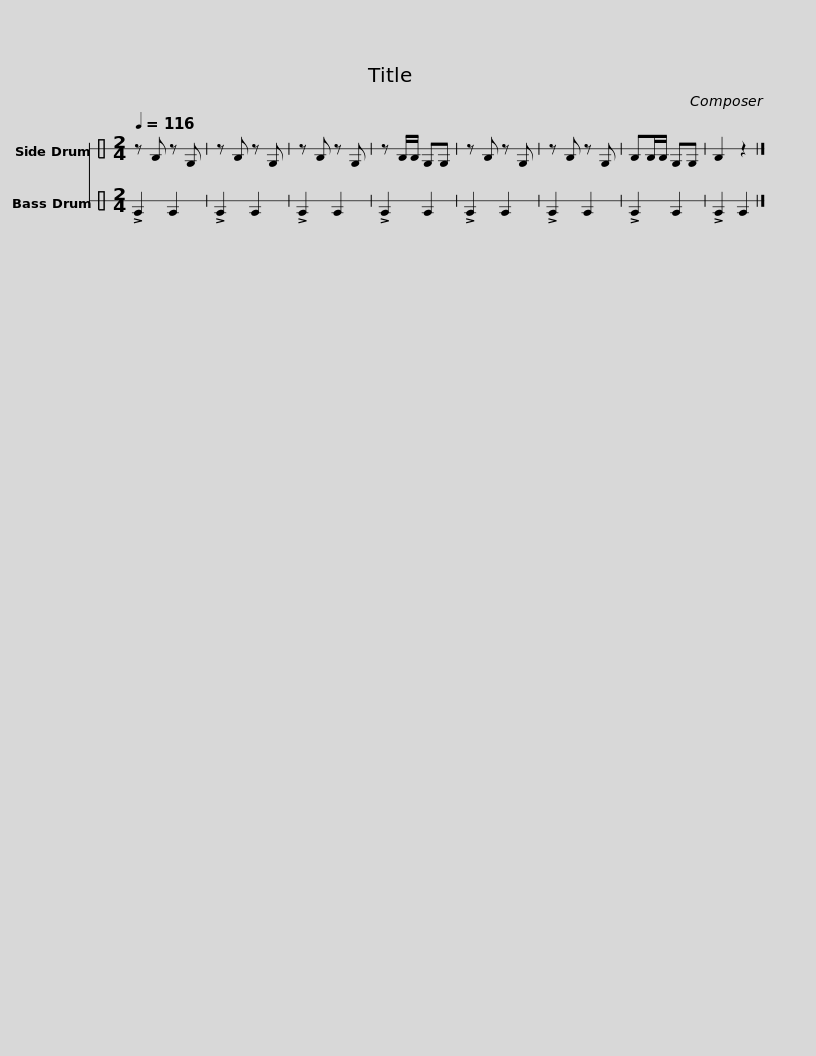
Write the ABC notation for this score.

X:1
%%score 1 2
L:1/8
Q:1/4=116
M:2/4
I:linebreak $
K:C
V:1 perc stafflines=1
K:none
V:2 perc stafflines=1
K:none
V:1
 z F z D | z F z D | z F z D | z F/F/ DD | z F z D | %5
 z F z D | FF/F/ DD | F2 z2 |] %8
V:2
 !>!E2 E2 | !>!E2 E2 | !>!E2 E2 | !>!E2 E2 | !>!E2 E2 | %5
 !>!E2 E2 | !>!E2 E2 | !>!E2 E2 |] %8
